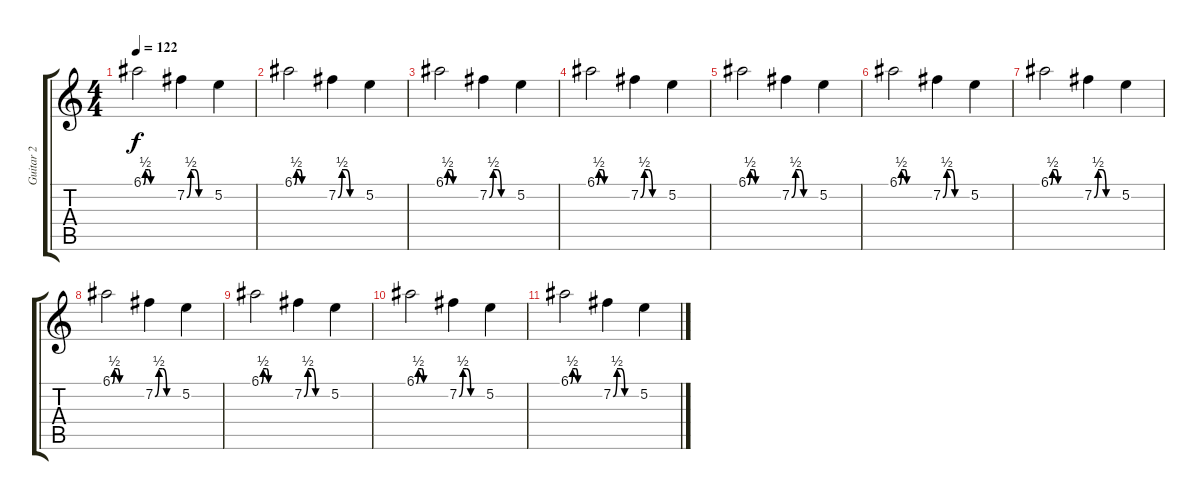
\track ("Guitar 2" "Guitar 2") {instrument guitarharmonics}
\staff {score tabs}
\tuning (E4 B3 G3 D3 A2 E2) {hide}
\ts (4 4)
\tempo 122
\clef g2
\ks c
6.1{be (custom 0 0 4 2 11 2 15 0 60 0)}.2{dy f} 7.2{be (custom 0 0 10 2 20 2 30 0 60 0)}.4 5.2.4 |
6.1{be (custom 0 0 4 2 11 2 15 0 60 0)}.2 7.2{be (custom 0 0 10 2 20 2 30 0 60 0)}.4 5.2.4 |
6.1{be (custom 0 0 4 2 11 2 15 0 60 0)}.2 7.2{be (custom 0 0 10 2 20 2 30 0 60 0)}.4 5.2.4 |
6.1{be (custom 0 0 4 2 11 2 15 0 60 0)}.2 7.2{be (custom 0 0 10 2 20 2 30 0 60 0)}.4 5.2.4 |
6.1{be (custom 0 0 4 2 11 2 15 0 60 0)}.2 7.2{be (custom 0 0 10 2 20 2 30 0 60 0)}.4 5.2.4 |
6.1{be (custom 0 0 4 2 11 2 15 0 60 0)}.2 7.2{be (custom 0 0 10 2 20 2 30 0 60 0)}.4 5.2.4 |
6.1{be (custom 0 0 4 2 11 2 15 0 60 0)}.2 7.2{be (custom 0 0 10 2 20 2 30 0 60 0)}.4 5.2.4 |
6.1{be (custom 0 0 4 2 11 2 15 0 60 0)}.2 7.2{be (custom 0 0 10 2 20 2 30 0 60 0)}.4 5.2.4 |
6.1{be (custom 0 0 4 2 11 2 15 0 60 0)}.2 7.2{be (custom 0 0 10 2 20 2 30 0 60 0)}.4 5.2.4 |
6.1{be (custom 0 0 4 2 11 2 15 0 60 0)}.2 7.2{be (custom 0 0 10 2 20 2 30 0 60 0)}.4 5.2.4 |
6.1{be (custom 0 0 4 2 11 2 15 0 60 0)}.2 7.2{be (custom 0 0 10 2 20 2 30 0 60 0)}.4 5.2.4
